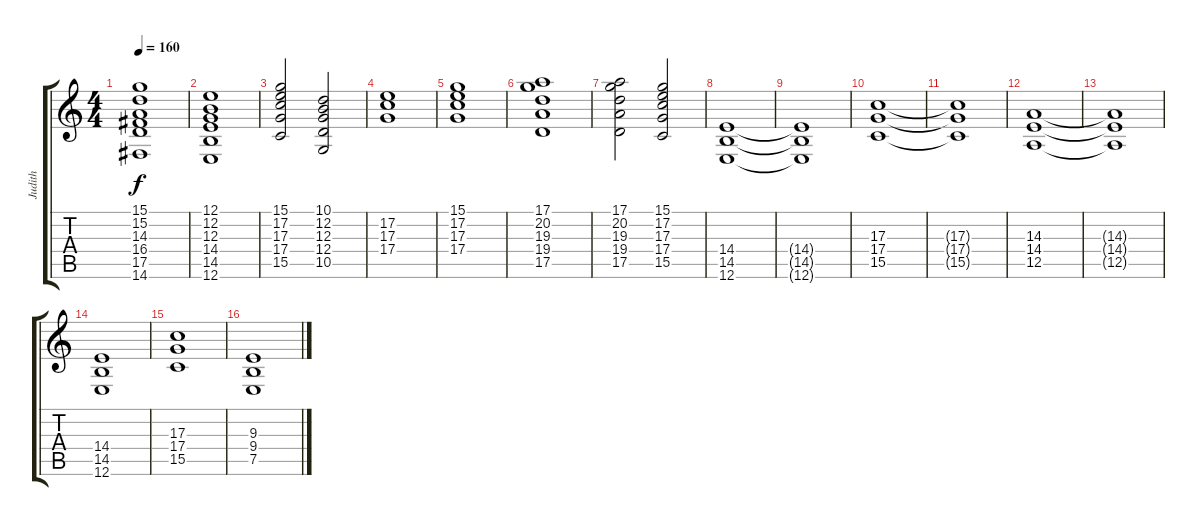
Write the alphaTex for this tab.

\track ("Judith" "Judith") {instrument stringensemble1}
\staff {score tabs}
\tuning (E4 B3 G3 D3 A2 E2) {hide}
\ts (4 4)
\tempo 160
\clef g2
\ks c
(15.1 15.2 14.3 16.4 17.5 14.6).1{dy f} |
(12.1 12.2 12.3 14.4 14.5 12.6).1 |
(15.1 17.2 17.3 17.4 15.5).2 (10.1 12.2 12.3 12.4 10.5).2 |
(17.2 17.3 17.4).1 |
(15.1 17.2 17.3 17.4).1 |
(17.1 20.2 19.3 19.4 17.5).1 |
(17.1 20.2 19.3 19.4 17.5).2 (15.1 17.2 17.3 17.4 15.5).2 |
(14.4 14.5 12.6).1 |
(14.4{t} 14.5{t} 12.6{t}).1 |
(17.3 17.4 15.5).1 |
(17.3{t} 17.4{t} 15.5{t}).1 |
(14.3 14.4 12.5).1 |
(14.3{t} 14.4{t} 12.5{t}).1 |
(14.4 14.5 12.6).1 |
(17.3 17.4 15.5).1 |
(9.3 9.4 7.5).1
